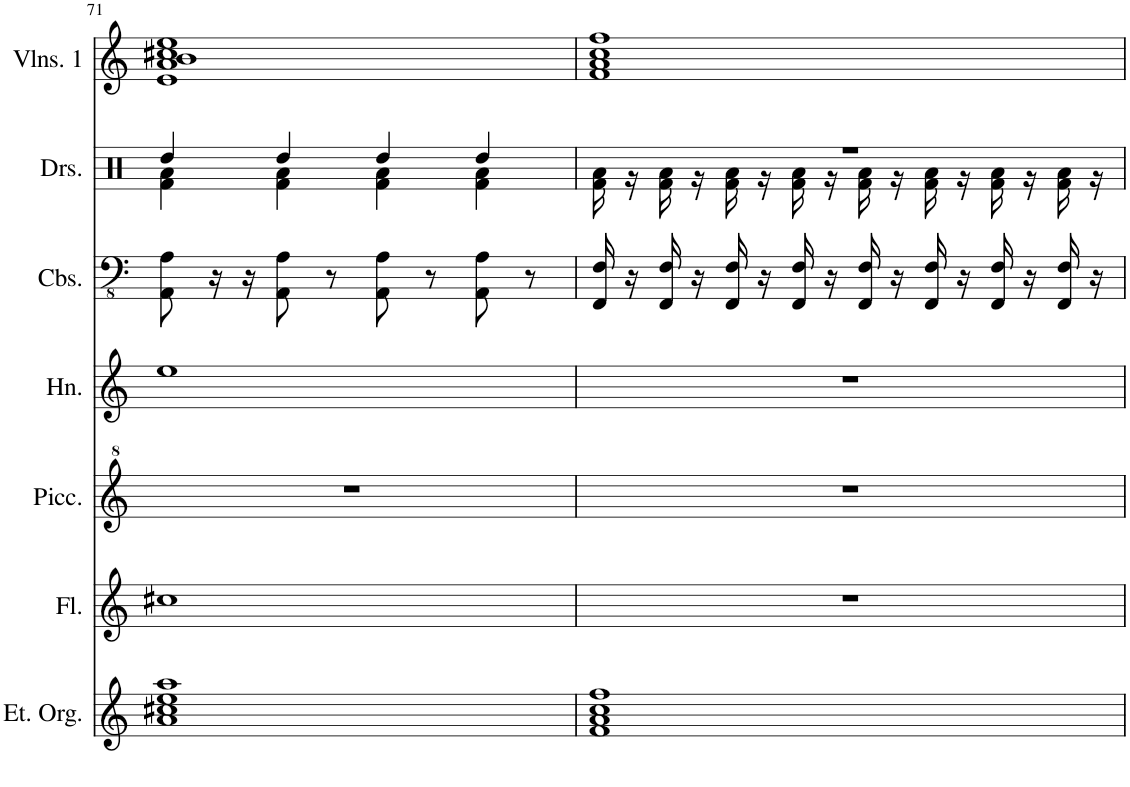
**kern	**kern	**kern	**kern	**kern	**kern	**kern
*part7	*part6	*part5	*part4	*part3	*part2	*part1
*staff7	*staff6	*staff5	*staff4	*staff3	*staff2	*staff1
*I"Electronic Organ	*I"Flute	*I"Piccolo	*I"Horn	*I"Contrabasses	*I"Drumset	*I"Violins 1
*I'Et. Org.	*I'Fl.	*I'Picc.	*I'Hn.	*I'Cbs.	*I'Drs.	*I'Vlns. 1
!!LO:PB:g=z
*clefG2	*clefG2	*clefG^2	*clefG2	*clefFv4	*clefX	*clefG2
*	*	*Trd-7c-12	*Trd4c7	*	*	*
*k[]	*k[]	*k[]	*k[]	*k[]	*k[]	*k[]
*M4/4	*M4/4	*M4/4	*M4/4	*M4/4	*M4/4	*M4/4
=71	=71	=71	=71	=71	=71	=71
*	*	*	*	*	*^	*
1a 1cc#X 1ee 1aa	1cc#X	1r	1ee	8AAA\ 8AA\	4dd/	4f\ 4a\	1e 1a 1b 1cc#X 1ee
.	.	.	.	16r	.	.	.
.	.	.	.	16r	.	.	.
.	.	.	.	8AAA\ 8AA\	4dd/	4f\ 4a\	.
.	.	.	.	8r	.	.	.
.	.	.	.	8AAA\ 8AA\	4dd/	4f\ 4a\	.
.	.	.	.	8r	.	.	.
.	.	.	.	8AAA\ 8AA\	4dd/	4f\ 4a\	.
.	.	.	.	8r	.	.	.
=72	=72	=72	=72	=72	=72	=72	=72
1f 1a 1cc 1ff	1r	1r	1r	16FFF/ 16FF/	1r	16f\ 16a\	1f 1a 1cc 1ff
.	.	.	.	16r	.	16r	.
.	.	.	.	16FFF/ 16FF/	.	16f\ 16a\	.
.	.	.	.	16r	.	16r	.
.	.	.	.	16FFF/ 16FF/	.	16f\ 16a\	.
.	.	.	.	16r	.	16r	.
.	.	.	.	16FFF/ 16FF/	.	16f\ 16a\	.
.	.	.	.	16r	.	16r	.
.	.	.	.	16FFF/ 16FF/	.	16f\ 16a\	.
.	.	.	.	16r	.	16r	.
.	.	.	.	16FFF/ 16FF/	.	16f\ 16a\	.
.	.	.	.	16r	.	16r	.
.	.	.	.	16FFF/ 16FF/	.	16f\ 16a\	.
.	.	.	.	16r	.	16r	.
.	.	.	.	16FFF/ 16FF/	.	16f\ 16a\	.
.	.	.	.	16r	.	16r	.
*	*	*	*	*	*v	*v	*
=	=	=	=	=	=	=
*-	*-	*-	*-	*-	*-	*-
